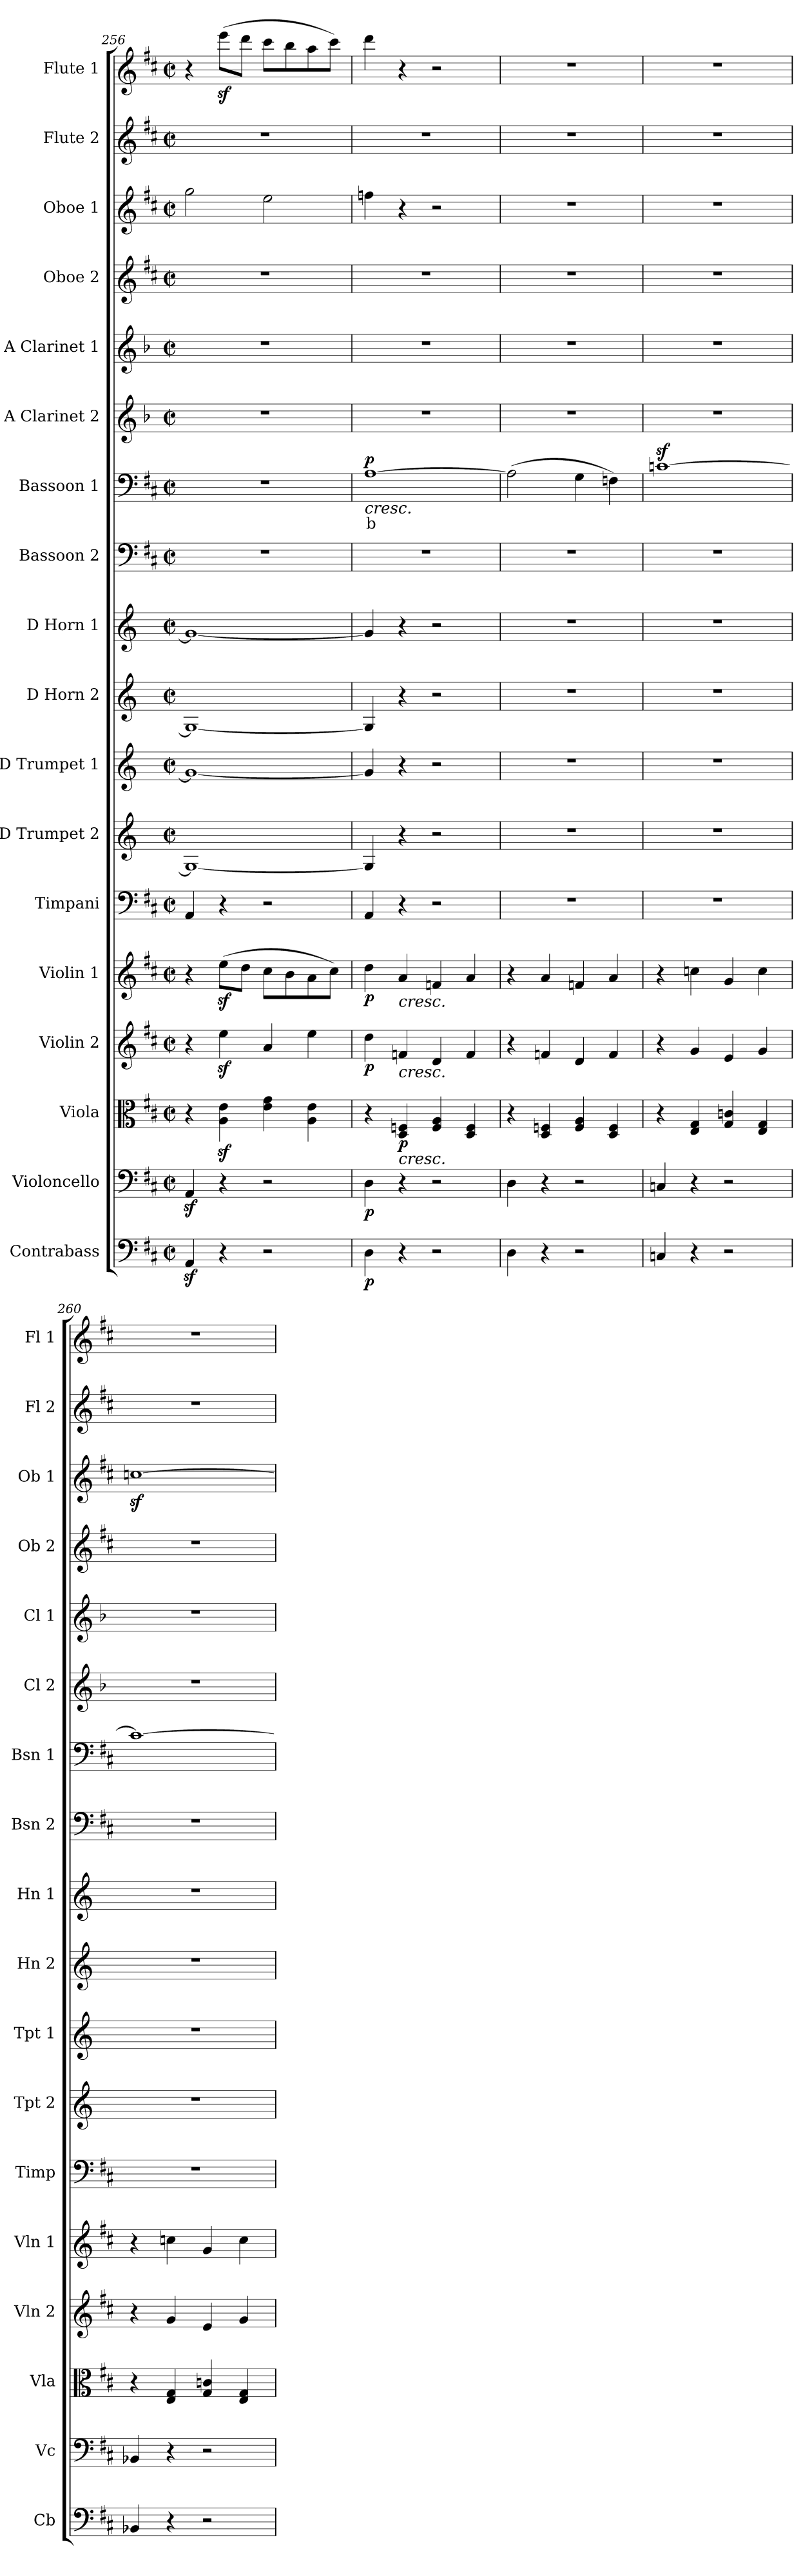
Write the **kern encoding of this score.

**kern	**dynam	**kern	**dynam	**kern	**dynam	**kern	**dynam	**kern	**dynam	**kern	**kern	**kern	**kern	**kern	**kern	**kern	**text	**dynam	**kern	**kern	**kern	**kern	**kern	**kern
*part18	*part18	*part17	*part17	*part16	*part16	*part15	*part15	*part14	*part14	*part13	*part12	*part11	*part10	*part9	*part8	*part7	*part7	*part7	*part6	*part5	*part4	*part3	*part2	*part1
*staff18	*staff18	*staff17	*staff17	*staff16	*staff16	*staff15	*staff15	*staff14	*staff14	*staff13	*staff12	*staff11	*staff10	*staff9	*staff8	*staff7	*staff7	*staff7	*staff6	*staff5	*staff4	*staff3	*staff2	*staff1
*I"Contrabass	*	*I"Violoncello	*	*I"Viola	*	*I"Violin 2	*	*I"Violin 1	*	*I"Timpani	*I"D Trumpet 2	*I"D Trumpet 1	*I"D Horn 2	*I"D Horn 1	*I"Bassoon 2	*I"Bassoon 1	*	*	*I"A Clarinet 2	*I"A Clarinet 1	*I"Oboe 2	*I"Oboe 1	*I"Flute 2	*I"Flute 1
*I'Cb	*	*I'Vc	*	*I'Vla	*	*I'Vln 2	*	*I'Vln 1	*	*I'Timp	*I'Tpt 2	*I'Tpt 1	*I'Hn 2	*I'Hn 1	*I'Bsn 2	*I'Bsn 1	*	*	*I'Cl 2	*I'Cl 1	*I'Ob 2	*I'Ob 1	*I'Fl 2	*I'Fl 1
*clefF4	*	*clefF4	*	*clefC3	*	*clefG2	*	*clefG2	*	*clefF4	*clefG2	*clefG2	*clefG2	*clefG2	*clefF4	*clefF4	*	*	*clefG2	*clefG2	*clefG2	*clefG2	*clefG2	*clefG2
*ITrd7c12	*	*	*	*	*	*	*	*	*	*	*ITrd-1c-2	*ITrd-1c-2	*ITrd6c10	*ITrd6c10	*	*	*	*	*ITrd2c3	*ITrd2c3	*	*	*	*
*k[f#c#]	*	*k[f#c#]	*	*k[f#c#]	*	*k[f#c#]	*	*k[f#c#]	*	*k[f#c#]	*k[f#c#]	*k[f#c#]	*k[f#c#]	*k[f#c#]	*k[f#c#]	*k[f#c#]	*	*	*k[f#c#]	*k[f#c#]	*k[f#c#]	*k[f#c#]	*k[f#c#]	*k[f#c#]
*M2/2	*	*M2/2	*	*M2/2	*	*M2/2	*	*M2/2	*	*M2/2	*M2/2	*M2/2	*M2/2	*M2/2	*M2/2	*M2/2	*	*	*M2/2	*M2/2	*M2/2	*M2/2	*M2/2	*M2/2
*met(c|)	*	*met(c|)	*	*met(c|)	*	*met(c|)	*	*met(c|)	*	*met(c|)	*met(c|)	*met(c|)	*met(c|)	*met(c|)	*met(c|)	*met(c|)	*	*	*met(c|)	*met(c|)	*met(c|)	*met(c|)	*met(c|)	*met(c|)
=256	=256	=256	=256	=256	=256	=256	=256	=256	=256	=256	=256	=256	=256	=256	=256	=256	=256	=256	=256	=256	=256	=256	=256	=256
4AAAz</	.	4AAz</	.	4r	.	4r	.	4r	.	4AA/	1A_	1a_	1AA_	1A_	1r	1r	.	.	1r	1r	1r	2gg\	1r	4r
4r	.	4r	.	4A\z< 4e\z<	.	4eez<\	.	(8eez<\L	.	4r	.	.	.	.	.	.	.	.	.	.	.	.	.	(8eeez<\L
.	.	.	.	.	.	.	.	8dd\J	.	.	.	.	.	.	.	.	.	.	.	.	.	.	.	8ddd\J
2r	.	2r	.	4e\ 4g\	.	4a/	.	8cc#\L	.	2r	.	.	.	.	.	.	.	.	.	.	.	2ee\	.	8ccc#\L
.	.	.	.	.	.	.	.	8b\	.	.	.	.	.	.	.	.	.	.	.	.	.	.	.	8bb\
.	.	.	.	4A\ 4e\	.	4ee\	.	8a\	.	.	.	.	.	.	.	.	.	.	.	.	.	.	.	8aa\
.	.	.	.	.	.	.	.	8cc#\J)	.	.	.	.	.	.	.	.	.	.	.	.	.	.	.	8ccc#\J)
!!LO:PB:g=z
=257	=257	=257	=257	=257	=257	=257	=257	=257	=257	=257	=257	=257	=257	=257	=257	=257	=257	=257	=257	=257	=257	=257	=257	=257
!	!	!	!	!	!	!	!	!	!	!	!	!	!	!	!	!LO:TX:b:i:t=cresc.	!	!	!	!	!	!	!	!
!	!LO:DY:b	!	!LO:DY:b	!	!	!	!LO:DY:b	!	!LO:DY:b	!	!	!	!	!	!	!	!LO:LY:b:color=#FF0000	!LO:DY:b	!	!	!	!	!	!
4DD\	p	4D\	p	4r	.	4dd\	p	4dd\	p	4AA/	4A/]	4a/]	4AA/]	4A/]	1r	[1A	b	p	1r	1r	1r	4ffn\	1r	4ddd\
!	!	!	!	!	!	!	!	!LO:TX:b:i:t=cresc.	!	!	!	!	!	!	!	!	!	!	!	!	!	!	!	!
!	!	!	!	!	!	!LO:TX:b:i:t=cresc.	!	!	!	!	!	!	!	!	!	!	!	!	!	!	!	!	!	!
!	!	!	!	!LO:TX:b:i:t=cresc.	!	!	!	!	!	!	!	!	!	!	!	!	!	!	!	!	!	!	!	!
!	!	!	!	!	!LO:DY:b	!	!	!	!	!	!	!	!	!	!	!	!	!	!	!	!	!	!	!
4r	.	4r	.	4D/ 4Fn/	p	4fn/	.	4a/	.	4r	4r	4r	4r	4r	.	.	.	.	.	.	.	4r	.	4r
2r	.	2r	.	4F/ 4A/	.	4d/	.	4fn/	.	2r	2r	2r	2r	2r	.	.	.	.	.	.	.	2r	.	2r
.	.	.	.	4D/ 4F/	.	4f/	.	4a/	.	.	.	.	.	.	.	.	.	.	.	.	.	.	.	.
=258	=258	=258	=258	=258	=258	=258	=258	=258	=258	=258	=258	=258	=258	=258	=258	=258	=258	=258	=258	=258	=258	=258	=258	=258
4DD\	.	4D\	.	4r	.	4r	.	4r	.	1r	1r	1r	1r	1r	1r	(2A\]	.	.	1r	1r	1r	1r	1r	1r
4r	.	4r	.	4D/ 4Fn/	.	4fn/	.	4a/	.	.	.	.	.	.	.	.	.	.	.	.	.	.	.	.
2r	.	2r	.	4F/ 4A/	.	4d/	.	4fn/	.	.	.	.	.	.	.	4G\	.	.	.	.	.	.	.	.
.	.	.	.	4D/ 4F/	.	4f/	.	4a/	.	.	.	.	.	.	.	4Fn\)	.	.	.	.	.	.	.	.
=259	=259	=259	=259	=259	=259	=259	=259	=259	=259	=259	=259	=259	=259	=259	=259	=259	=259	=259	=259	=259	=259	=259	=259	=259
4CCn/	.	4Cn/	.	4r	.	4r	.	4r	.	1r	1r	1r	1r	1r	1r	[1cnz<	.	.	1r	1r	1r	1r	1r	1r
4r	.	4r	.	4E/ 4G/	.	4g/	.	4ccn\	.	.	.	.	.	.	.	.	.	.	.	.	.	.	.	.
2r	.	2r	.	4G/ 4cn/	.	4e/	.	4g/	.	.	.	.	.	.	.	.	.	.	.	.	.	.	.	.
.	.	.	.	4E/ 4G/	.	4g/	.	4cc\	.	.	.	.	.	.	.	.	.	.	.	.	.	.	.	.
=260	=260	=260	=260	=260	=260	=260	=260	=260	=260	=260	=260	=260	=260	=260	=260	=260	=260	=260	=260	=260	=260	=260	=260	=260
4BBB-X/	.	4BB-X/	.	4r	.	4r	.	4r	.	1r	1r	1r	1r	1r	1r	1c_	.	.	1r	1r	1r	[1ccnz<	1r	1r
4r	.	4r	.	4E/ 4G/	.	4g/	.	4ccn\	.	.	.	.	.	.	.	.	.	.	.	.	.	.	.	.
2r	.	2r	.	4G/ 4cn/	.	4e/	.	4g/	.	.	.	.	.	.	.	.	.	.	.	.	.	.	.	.
.	.	.	.	4E/ 4G/	.	4g/	.	4cc\	.	.	.	.	.	.	.	.	.	.	.	.	.	.	.	.
=	=	=	=	=	=	=	=	=	=	=	=	=	=	=	=	=	=	=	=	=	=	=	=	=
*-	*-	*-	*-	*-	*-	*-	*-	*-	*-	*-	*-	*-	*-	*-	*-	*-	*-	*-	*-	*-	*-	*-	*-	*-
